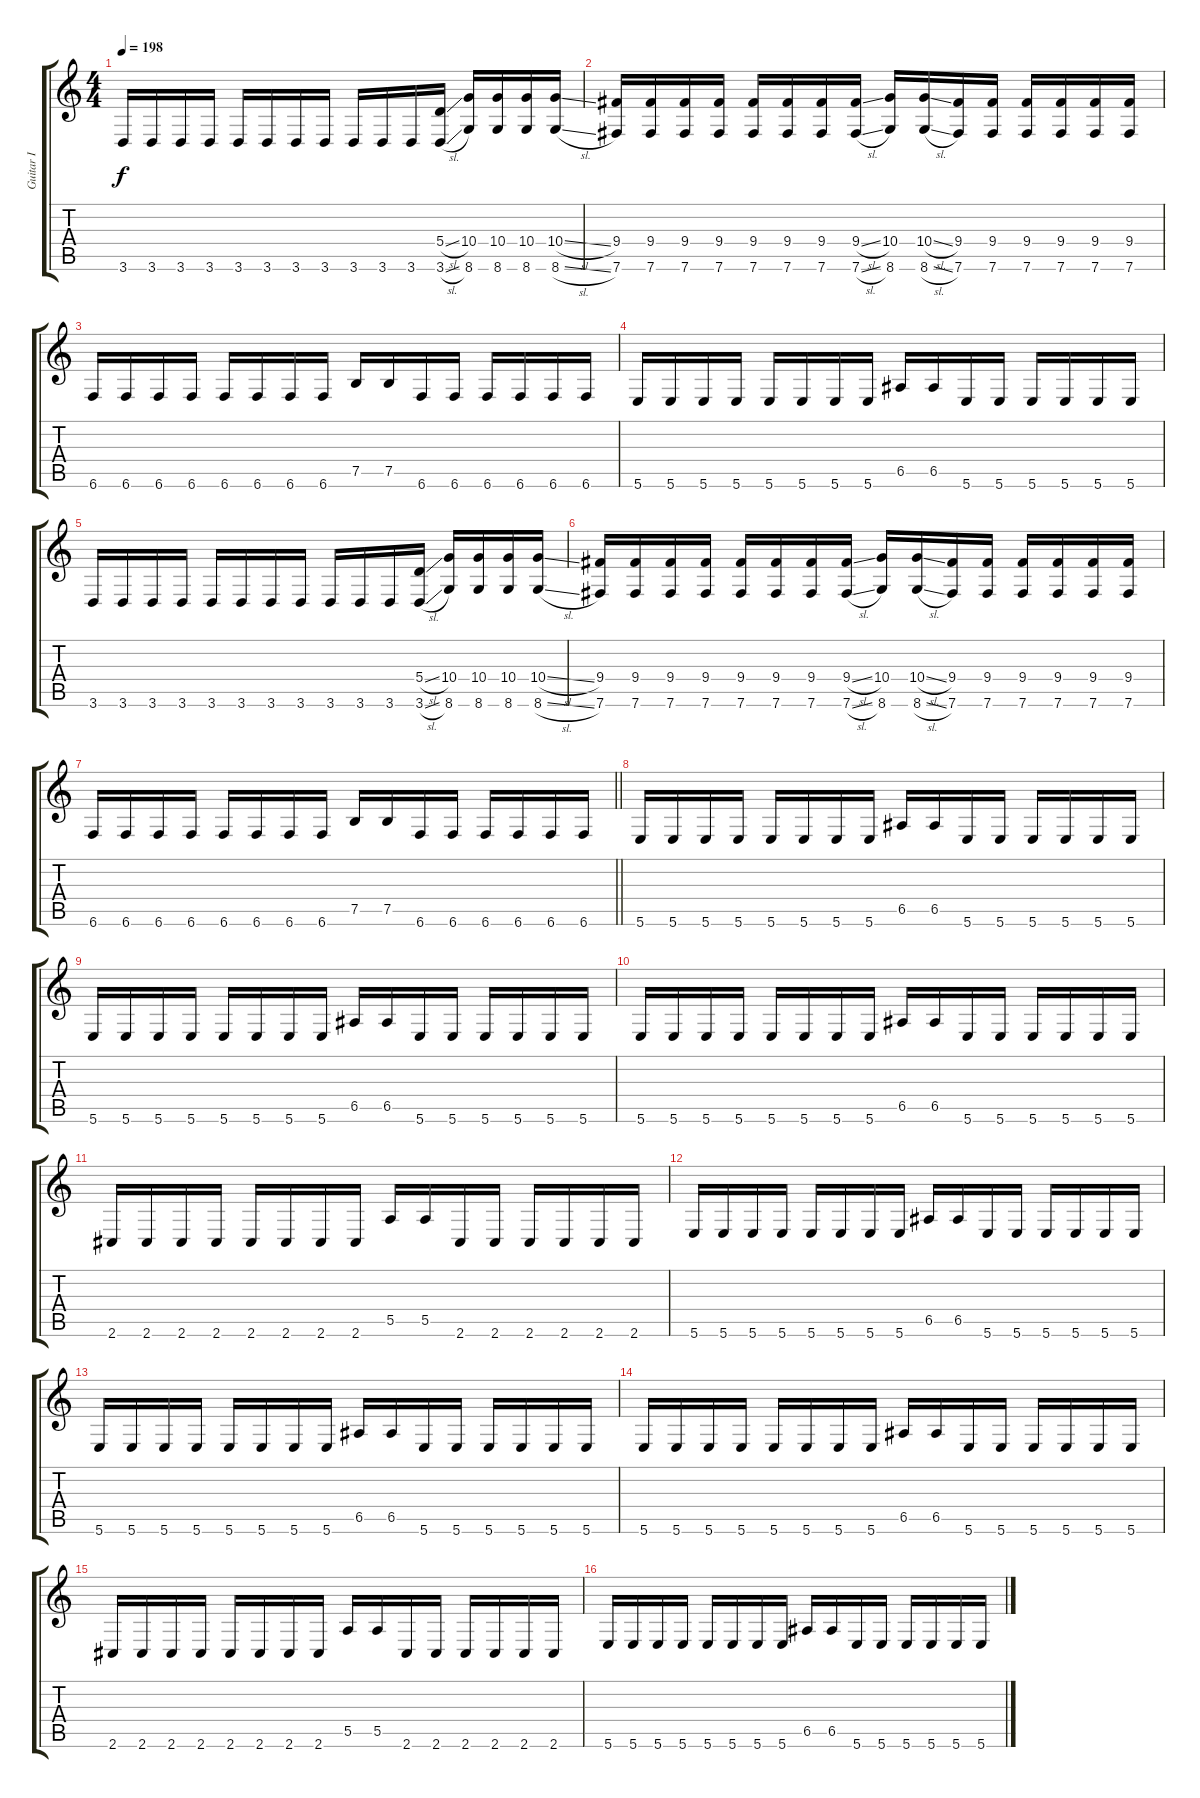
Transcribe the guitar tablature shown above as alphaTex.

\track ("Guitar I" "Guitar I") {instrument distortionguitar}
\staff {score tabs}
\tuning (B3 Gb3 D3 A2 E2 B1) {hide}
\ts (4 4)
\tempo 198
\clef g2
\ks c
3.6.16{dy f} 3.6.16 3.6.16 3.6.16 3.6.16 3.6.16 3.6.16 3.6.16 3.6.16 3.6.16 3.6.16 (5.4{sl} 3.6{sl}).16 (10.4 8.6).16 (10.4 8.6).16 (10.4 8.6).16 (10.4{sl} 8.6{sl}).16 |
(9.4 7.6).16 (9.4 7.6).16 (9.4 7.6).16 (9.4 7.6).16 (9.4 7.6).16 (9.4 7.6).16 (9.4 7.6).16 (9.4{sl} 7.6{sl}).16 (10.4 8.6).16 (10.4{sl} 8.6{sl}).16 (9.4 7.6).16 (9.4 7.6).16 (9.4 7.6).16 (9.4 7.6).16 (9.4 7.6).16 (9.4 7.6).16 |
6.6.16 6.6.16 6.6.16 6.6.16 6.6.16 6.6.16 6.6.16 6.6.16 7.5.16 7.5.16 6.6.16 6.6.16 6.6.16 6.6.16 6.6.16 6.6.16 |
5.6.16 5.6.16 5.6.16 5.6.16 5.6.16 5.6.16 5.6.16 5.6.16 6.5.16 6.5.16 5.6.16 5.6.16 5.6.16 5.6.16 5.6.16 5.6.16 |
3.6.16 3.6.16 3.6.16 3.6.16 3.6.16 3.6.16 3.6.16 3.6.16 3.6.16 3.6.16 3.6.16 (5.4{sl} 3.6{sl}).16 (10.4 8.6).16 (10.4 8.6).16 (10.4 8.6).16 (10.4{sl} 8.6{sl}).16 |
(9.4 7.6).16 (9.4 7.6).16 (9.4 7.6).16 (9.4 7.6).16 (9.4 7.6).16 (9.4 7.6).16 (9.4 7.6).16 (9.4{sl} 7.6{sl}).16 (10.4 8.6).16 (10.4{sl} 8.6{sl}).16 (9.4 7.6).16 (9.4 7.6).16 (9.4 7.6).16 (9.4 7.6).16 (9.4 7.6).16 (9.4 7.6).16 |
\barLineRight lightlight
6.6.16 6.6.16 6.6.16 6.6.16 6.6.16 6.6.16 6.6.16 6.6.16 7.5.16 7.5.16 6.6.16 6.6.16 6.6.16 6.6.16 6.6.16 6.6.16 |
\section ("" "")
5.6.16 5.6.16 5.6.16 5.6.16 5.6.16 5.6.16 5.6.16 5.6.16 6.5.16 6.5.16 5.6.16 5.6.16 5.6.16 5.6.16 5.6.16 5.6.16 |
5.6.16 5.6.16 5.6.16 5.6.16 5.6.16 5.6.16 5.6.16 5.6.16 6.5.16 6.5.16 5.6.16 5.6.16 5.6.16 5.6.16 5.6.16 5.6.16 |
5.6.16 5.6.16 5.6.16 5.6.16 5.6.16 5.6.16 5.6.16 5.6.16 6.5.16 6.5.16 5.6.16 5.6.16 5.6.16 5.6.16 5.6.16 5.6.16 |
2.6.16 2.6.16 2.6.16 2.6.16 2.6.16 2.6.16 2.6.16 2.6.16 5.5.16 5.5.16 2.6.16 2.6.16 2.6.16 2.6.16 2.6.16 2.6.16 |
5.6.16 5.6.16 5.6.16 5.6.16 5.6.16 5.6.16 5.6.16 5.6.16 6.5.16 6.5.16 5.6.16 5.6.16 5.6.16 5.6.16 5.6.16 5.6.16 |
5.6.16 5.6.16 5.6.16 5.6.16 5.6.16 5.6.16 5.6.16 5.6.16 6.5.16 6.5.16 5.6.16 5.6.16 5.6.16 5.6.16 5.6.16 5.6.16 |
5.6.16 5.6.16 5.6.16 5.6.16 5.6.16 5.6.16 5.6.16 5.6.16 6.5.16 6.5.16 5.6.16 5.6.16 5.6.16 5.6.16 5.6.16 5.6.16 |
2.6.16 2.6.16 2.6.16 2.6.16 2.6.16 2.6.16 2.6.16 2.6.16 5.5.16 5.5.16 2.6.16 2.6.16 2.6.16 2.6.16 2.6.16 2.6.16 |
5.6.16 5.6.16 5.6.16 5.6.16 5.6.16 5.6.16 5.6.16 5.6.16 6.5.16 6.5.16 5.6.16 5.6.16 5.6.16 5.6.16 5.6.16 5.6.16
